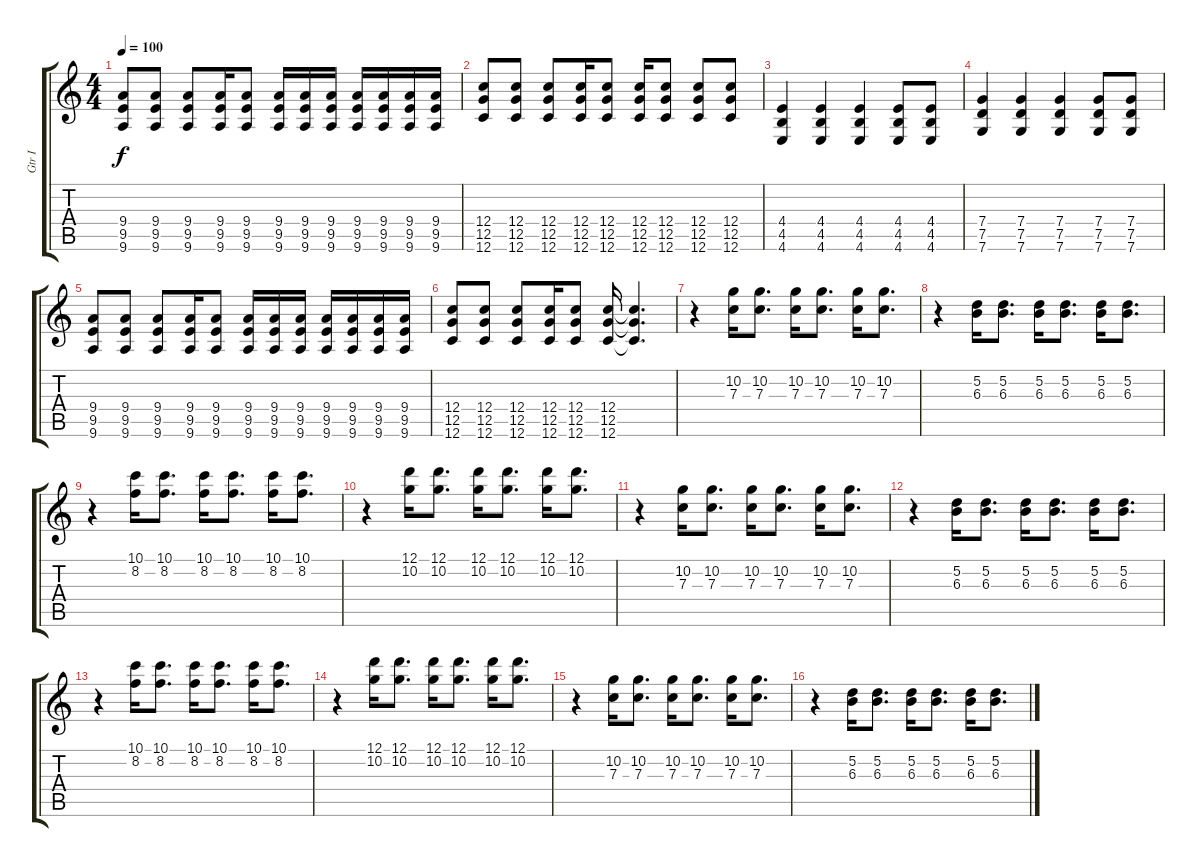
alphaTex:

\track ("Gtr I" "Gtr I") {instrument overdrivenguitar}
\staff {score tabs}
\tuning (D4 A3 F3 C3 G2 C2) {hide}
\ts (4 4)
\tempo 100
\clef g2
\ks c
(9.4 9.5 9.6).8{dy f} (9.4 9.5 9.6).8 (9.4 9.5 9.6).8 (9.4 9.5 9.6).16 (9.4 9.5 9.6).8 (9.4 9.5 9.6).16 (9.4 9.5 9.6).16 (9.4 9.5 9.6).16 (9.4 9.5 9.6).16 (9.4 9.5 9.6).16 (9.4 9.5 9.6).16 (9.4 9.5 9.6).16 |
(12.4 12.5 12.6).8 (12.4 12.5 12.6).8 (12.4 12.5 12.6).8 (12.4 12.5 12.6).16 (12.4 12.5 12.6).8 (12.4 12.5 12.6).16 (12.4 12.5 12.6).8 (12.4 12.5 12.6).8 (12.4 12.5 12.6).8 |
(4.4 4.5 4.6).4 (4.4 4.5 4.6).4 (4.4 4.5 4.6).4 (4.4 4.5 4.6).8 (4.4 4.5 4.6).8 |
(7.4 7.5 7.6).4 (7.4 7.5 7.6).4 (7.4 7.5 7.6).4 (7.4 7.5 7.6).8 (7.4 7.5 7.6).8 |
(9.4 9.5 9.6).8 (9.4 9.5 9.6).8 (9.4 9.5 9.6).8 (9.4 9.5 9.6).16 (9.4 9.5 9.6).8 (9.4 9.5 9.6).16 (9.4 9.5 9.6).16 (9.4 9.5 9.6).16 (9.4 9.5 9.6).16 (9.4 9.5 9.6).16 (9.4 9.5 9.6).16 (9.4 9.5 9.6).16 |
(12.4 12.5 12.6).8 (12.4 12.5 12.6).8 (12.4 12.5 12.6).8 (12.4 12.5 12.6).16 (12.4 12.5 12.6).8 (12.4 12.5 12.6).16 (12.4{t} 12.5{t} 12.6{t}).4{d} |
r.4{volume 7 balance 5 instrument electricguitarjazz} (10.2 7.3).16 (10.2 7.3).8{d} (10.2 7.3).16 (10.2 7.3).8{d} (10.2 7.3).16 (10.2 7.3).8{d} |
r.4 (5.2 6.3).16 (5.2 6.3).8{d} (5.2 6.3).16 (5.2 6.3).8{d} (5.2 6.3).16 (5.2 6.3).8{d} |
r.4 (10.1 8.2).16 (10.1 8.2).8{d} (10.1 8.2).16 (10.1 8.2).8{d} (10.1 8.2).16 (10.1 8.2).8{d} |
r.4 (12.1 10.2).16 (12.1 10.2).8{d} (12.1 10.2).16 (12.1 10.2).8{d} (12.1 10.2).16 (12.1 10.2).8{d} |
r.4 (10.2 7.3).16 (10.2 7.3).8{d} (10.2 7.3).16 (10.2 7.3).8{d} (10.2 7.3).16 (10.2 7.3).8{d} |
r.4 (5.2 6.3).16 (5.2 6.3).8{d} (5.2 6.3).16 (5.2 6.3).8{d} (5.2 6.3).16 (5.2 6.3).8{d} |
r.4 (10.1 8.2).16 (10.1 8.2).8{d} (10.1 8.2).16 (10.1 8.2).8{d} (10.1 8.2).16 (10.1 8.2).8{d} |
r.4 (12.1 10.2).16 (12.1 10.2).8{d} (12.1 10.2).16 (12.1 10.2).8{d} (12.1 10.2).16 (12.1 10.2).8{d} |
r.4 (10.2 7.3).16 (10.2 7.3).8{d} (10.2 7.3).16 (10.2 7.3).8{d} (10.2 7.3).16 (10.2 7.3).8{d} |
r.4 (5.2 6.3).16 (5.2 6.3).8{d} (5.2 6.3).16 (5.2 6.3).8{d} (5.2 6.3).16 (5.2 6.3).8{d}
